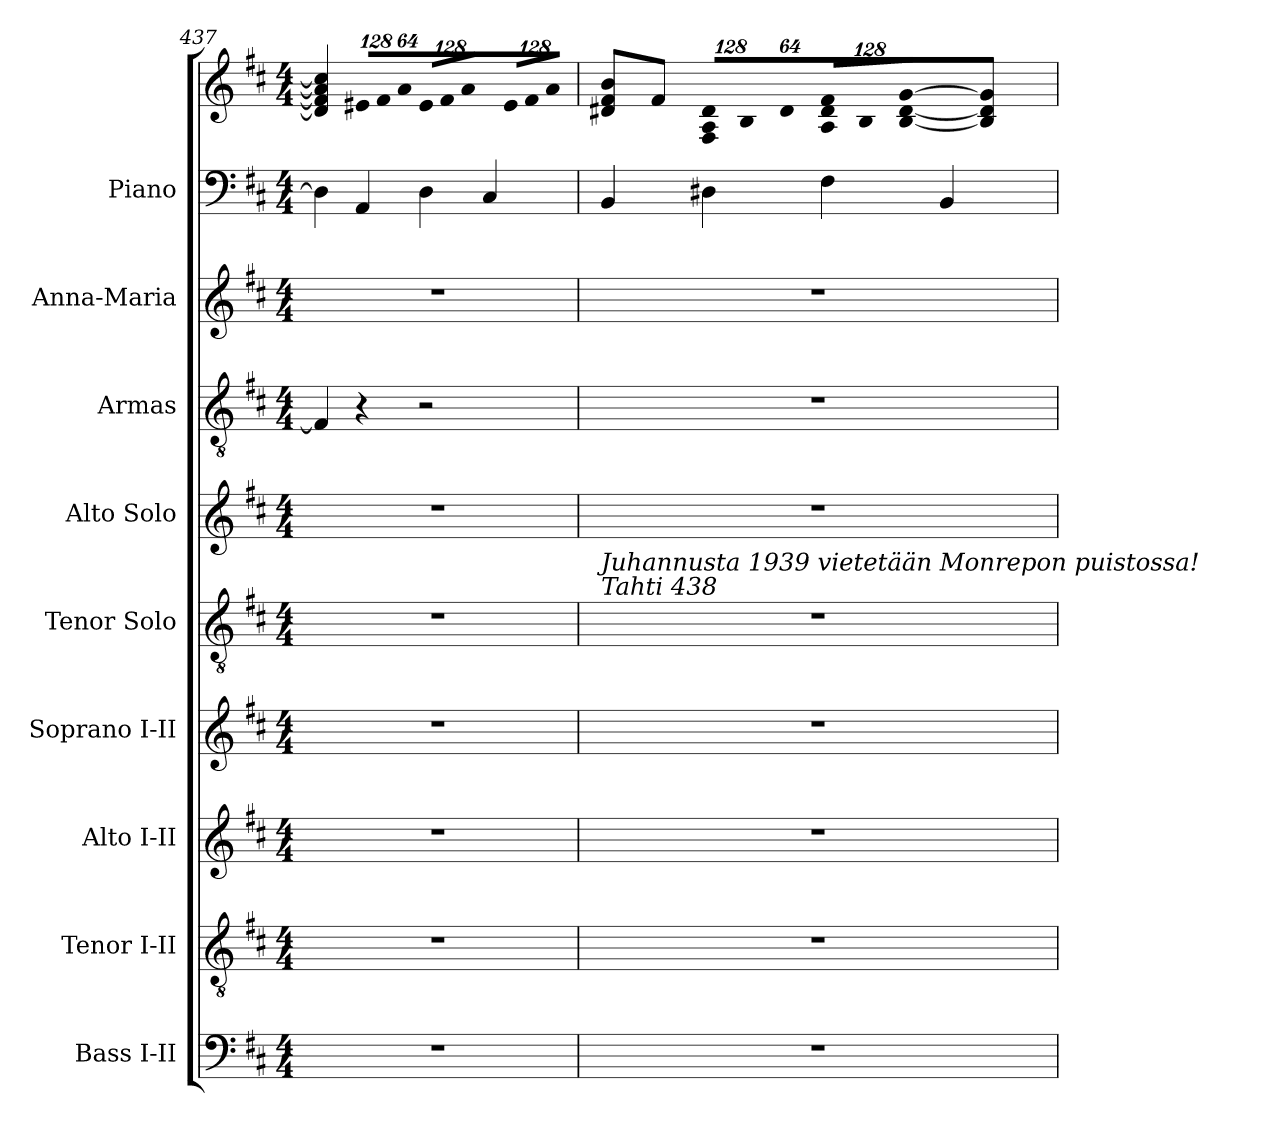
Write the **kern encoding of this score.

**kern	**kern	**kern	**kern	**kern	**kern	**kern	**kern	**kern	**kern
*part9	*part8	*part7	*part6	*part5	*part4	*part3	*part2	*part1	*part1
*staff10	*staff9	*staff8	*staff7	*staff6	*staff5	*staff4	*staff3	*staff2	*staff1
*I"Bass I-II	*I"Tenor I-II	*I"Alto I-II	*I"Soprano I-II	*I"Tenor Solo	*I"Alto Solo	*I"Armas	*I"Anna-Maria	*I"Piano	*
*I'B.	*I'T.	*I'A.	*I'S.	*I'T. Solo	*I'A. Solo	*I'Armas	*I'A-M	*I'Pno.	*
*clefF4	*clefGv2	*clefG2	*clefG2	*clefGv2	*clefG2	*clefGv2	*clefG2	*clefF4	*clefG2
*	*ITrd7c12	*	*	*ITrd7c12	*	*ITrd7c12	*	*	*
*k[f#c#]	*k[f#c#]	*k[f#c#]	*k[f#c#]	*k[f#c#]	*k[f#c#]	*k[f#c#]	*k[f#c#]	*k[f#c#]	*k[f#c#]
*D:	*D:	*D:	*D:	*D:	*D:	*D:	*D:	*D:	*D:
*M4/4	*M4/4	*M4/4	*M4/4	*M4/4	*M4/4	*M4/4	*M4/4	*M4/4	*M4/4
=437	=437	=437	=437	=437	=437	=437	=437	=437	=437
1r	1r	1r	1r	1r	1r	4FF#i/]	1r	4Di\]	4di/] 4f#i] 4ai] 4cc#i]
*	*	*	*	*	*	*	*	*	*Xbrackettup
!	!	!	!	!	!	!	!	!	!LO:N:vis=8
.	.	.	.	.	.	4r	.	4AAi/	1024%85e#Xi/L
!	!	!	!	!	!	!	!	!	!LO:N:vis=8
.	.	.	.	.	.	.	.	.	1024%85f#i/
!	!	!	!	!	!	!	!	!	!LO:N:vis=8
.	.	.	.	.	.	.	.	.	512%43ai/J
!	!	!	!	!	!	!	!	!	!LO:N:vis=8
.	.	.	.	.	.	2r	.	4Di\	1024%85e#i/L
!	!	!	!	!	!	!	!	!	!LO:N:vis=8
.	.	.	.	.	.	.	.	.	1024%85f#i/
!	!	!	!	!	!	!	!	!	!LO:N:vis=8
.	.	.	.	.	.	.	.	.	512%43ai/J
!	!	!	!	!	!	!	!	!	!LO:N:vis=8
.	.	.	.	.	.	.	.	4C#i/	1024%85e#i/L
!	!	!	!	!	!	!	!	!	!LO:N:vis=8
.	.	.	.	.	.	.	.	.	1024%85f#i/
!	!	!	!	!	!	!	!	!	!LO:N:vis=8
.	.	.	.	.	.	.	.	.	512%43ai/J
=438	=438	=438	=438	=438	=438	=438	=438	=438	=438
!	!	!	!	!LO:TX:a:i:t=Tahti 438	!	!	!	!	!
!	!	!	!	!LO:TX:i:t=Juhannusta 1939 vietetään Monrepon puistossa!	!	!	!	!	!
1r	1r	1r	1r	1r	1r	1r	1r	4BBi/	8d#Xi/ 8f#i 8biL
.	.	.	.	.	.	.	.	.	8f#i/J
!	!	!	!	!	!	!	!	!	!LO:N:vis=8
.	.	.	.	.	.	.	.	4D#Xi\	1024%85F#i/ 1024%85Ai 1024%85d#iL
!	!	!	!	!	!	!	!	!	!LO:N:vis=8
.	.	.	.	.	.	.	.	.	1024%85Bi/
!	!	!	!	!	!	!	!	!	!LO:N:vis=8
.	.	.	.	.	.	.	.	.	512%43d#i/J
!	!	!	!	!	!	!	!	!	!LO:N:vis=8
.	.	.	.	.	.	.	.	4F#i\	1024%85Ai/ 1024%85d#i 1024%85f#iL
!	!	!	!	!	!	!	!	!	!LO:N:vis=8
.	.	.	.	.	.	.	.	.	1024%85Bi/
!	!	!	!	!	!	!	!	!	!LO:N:vis=8
.	.	.	.	.	.	.	.	.	[<512%43Bi/ [<512%43d#i [>512%43giJ
.	.	.	.	.	.	.	.	4BBi/	4Bi/] 4d#i] 4gi]
=	=	=	=	=	=	=	=	=	=
*-	*-	*-	*-	*-	*-	*-	*-	*-	*-
